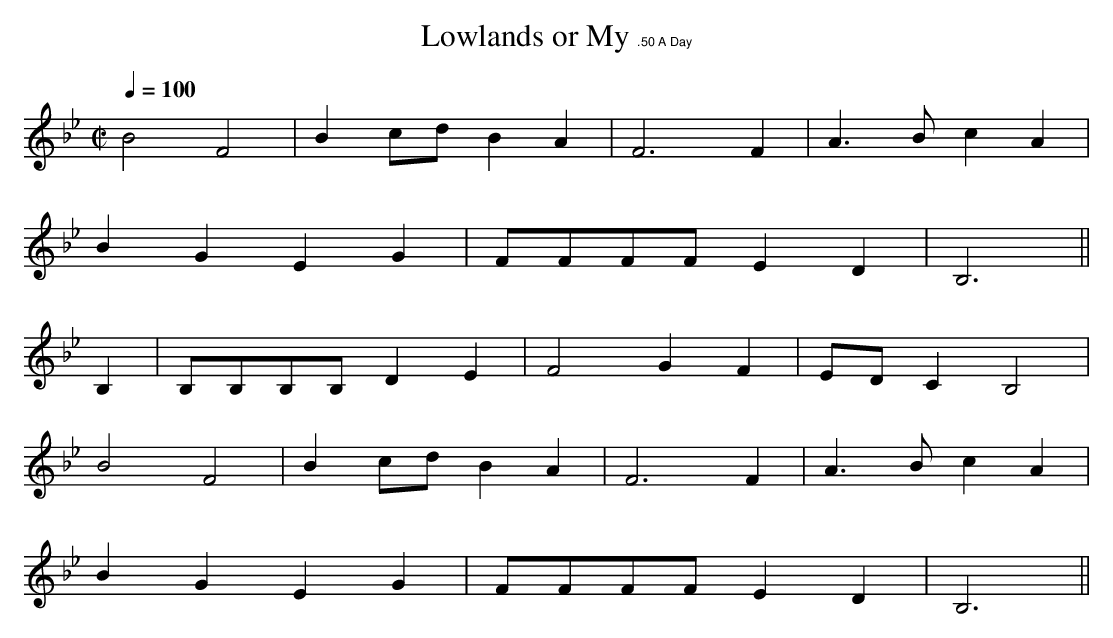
X:1
T:Lowlands or My $1.50 A Day
M:C|
L:1/8
Q:1/4=100
K:Bb
B4 F4|B2cd B2A2|F6 F2|A3B c2A2|
B2G2 E2G2|FFFF E2D2|B,6||
B,2|\
B,B,B,B, D2E2|F4 G2F2|EDC2 B,4|
B4 F4|B2cd B2A2|F6 F2|A3B c2A2|
B2G2 E2G2|FFFF E2D2|B,6||
